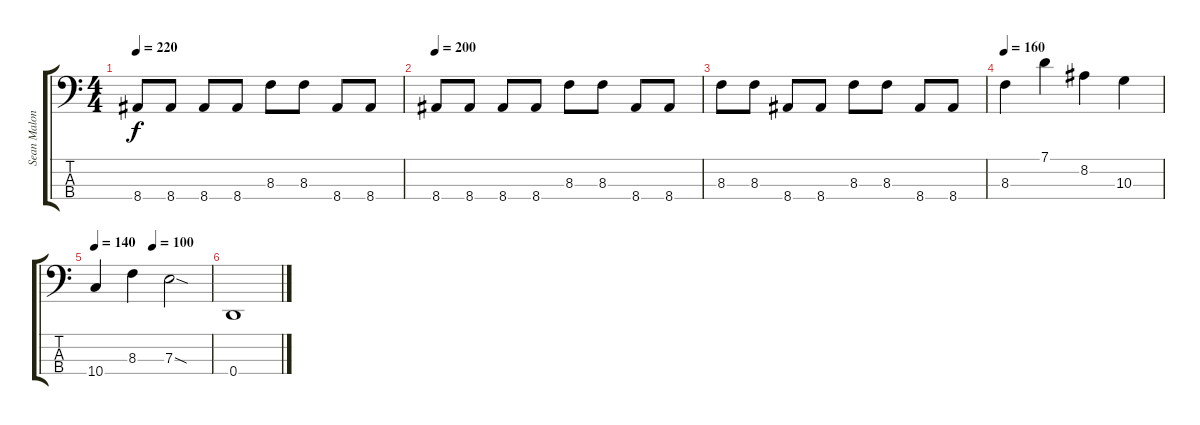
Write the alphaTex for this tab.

\track ("Sean Malone" "Sean Malon") {instrument fretlessbass}
\staff {score tabs}
\tuning (G2 D2 A1 D1) {hide}
\ts (4 4)
\tempo 220
\clef f4
\ks c
8.4.8{dy f} 8.4.8 8.4.8 8.4.8 8.3.8 8.3.8 8.4.8 8.4.8 |
\tempo 200
8.4.8 8.4.8 8.4.8 8.4.8 8.3.8 8.3.8 8.4.8 8.4.8 |
8.3.8 8.3.8 8.4.8 8.4.8 8.3.8 8.3.8 8.4.8 8.4.8 |
\tempo 160
8.3.4 7.1.4 8.2.4 10.3.4 |
\tempo 140
\tempo (100 0.5)
10.4.4 8.3.4 7.3{sod}.2 |
0.4.1
